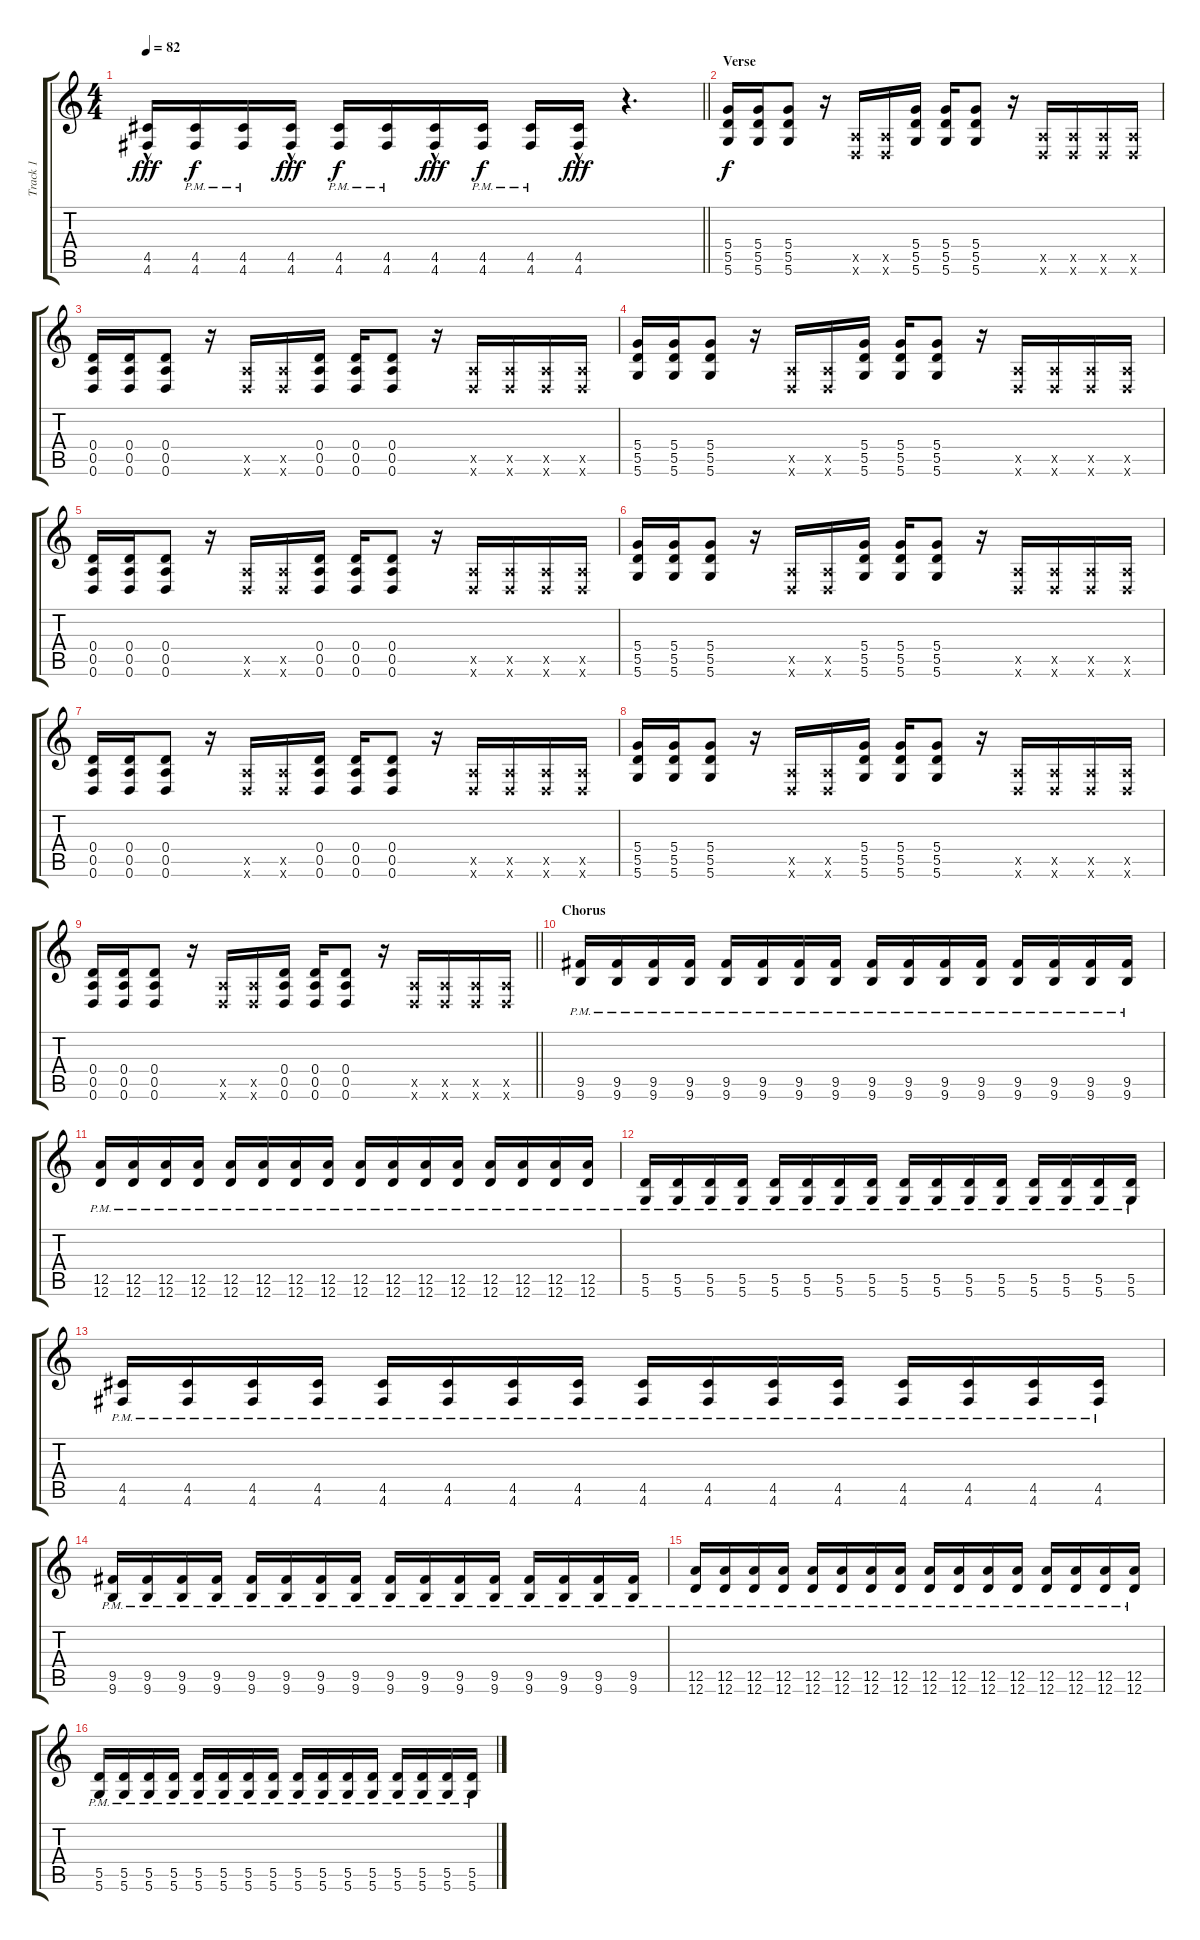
\track ("Track 1" "Track 1") {instrument overdrivenguitar}
\staff {score tabs}
\tuning (E4 B3 G3 D3 A2 D2) {hide}
\ts (4 4)
\tempo 82
\clef g2
\barLineRight lightlight
\ks c
(4.5{hac} 4.6{hac}).16{dy fff} (4.5{pm} 4.6{pm}).16{dy f} (4.5{pm} 4.6{pm}).16 (4.5{hac} 4.6{hac}).16{dy fff} (4.5{pm} 4.6{pm}).16{dy f} (4.5{pm} 4.6{pm}).16 (4.5{hac} 4.6{hac}).16{dy fff} (4.5{pm} 4.6{pm}).16{dy f} (4.5{pm} 4.6{pm}).16 (4.5{hac} 4.6{hac}).16{dy fff} r.4{d} |
\section ("" "Verse")
(5.4 5.5 5.6).16{dy f} (5.4 5.5 5.6).16 (5.4 5.5 5.6).8 r.16 (0.5{x} 0.6{x}).16 (0.5{x} 0.6{x}).16 (5.4 5.5 5.6).16 (5.4 5.5 5.6).16 (5.4 5.5 5.6).8 r.16 (0.5{x} 0.6{x}).16 (0.5{x} 0.6{x}).16 (0.5{x} 0.6{x}).16 (0.5{x} 0.6{x}).16 |
(0.4 0.5 0.6).16 (0.4 0.5 0.6).16 (0.4 0.5 0.6).8 r.16 (0.5{x} 0.6{x}).16 (0.5{x} 0.6{x}).16 (0.4 0.5 0.6).16 (0.4 0.5 0.6).16 (0.4 0.5 0.6).8 r.16 (0.5{x} 0.6{x}).16 (0.5{x} 0.6{x}).16 (0.5{x} 0.6{x}).16 (0.5{x} 0.6{x}).16 |
(5.4 5.5 5.6).16 (5.4 5.5 5.6).16 (5.4 5.5 5.6).8 r.16 (0.5{x} 0.6{x}).16 (0.5{x} 0.6{x}).16 (5.4 5.5 5.6).16 (5.4 5.5 5.6).16 (5.4 5.5 5.6).8 r.16 (0.5{x} 0.6{x}).16 (0.5{x} 0.6{x}).16 (0.5{x} 0.6{x}).16 (0.5{x} 0.6{x}).16 |
(0.4 0.5 0.6).16 (0.4 0.5 0.6).16 (0.4 0.5 0.6).8 r.16 (0.5{x} 0.6{x}).16 (0.5{x} 0.6{x}).16 (0.4 0.5 0.6).16 (0.4 0.5 0.6).16 (0.4 0.5 0.6).8 r.16 (0.5{x} 0.6{x}).16 (0.5{x} 0.6{x}).16 (0.5{x} 0.6{x}).16 (0.5{x} 0.6{x}).16 |
(5.4 5.5 5.6).16 (5.4 5.5 5.6).16 (5.4 5.5 5.6).8 r.16 (0.5{x} 0.6{x}).16 (0.5{x} 0.6{x}).16 (5.4 5.5 5.6).16 (5.4 5.5 5.6).16 (5.4 5.5 5.6).8 r.16 (0.5{x} 0.6{x}).16 (0.5{x} 0.6{x}).16 (0.5{x} 0.6{x}).16 (0.5{x} 0.6{x}).16 |
(0.4 0.5 0.6).16 (0.4 0.5 0.6).16 (0.4 0.5 0.6).8 r.16 (0.5{x} 0.6{x}).16 (0.5{x} 0.6{x}).16 (0.4 0.5 0.6).16 (0.4 0.5 0.6).16 (0.4 0.5 0.6).8 r.16 (0.5{x} 0.6{x}).16 (0.5{x} 0.6{x}).16 (0.5{x} 0.6{x}).16 (0.5{x} 0.6{x}).16 |
(5.4 5.5 5.6).16 (5.4 5.5 5.6).16 (5.4 5.5 5.6).8 r.16 (0.5{x} 0.6{x}).16 (0.5{x} 0.6{x}).16 (5.4 5.5 5.6).16 (5.4 5.5 5.6).16 (5.4 5.5 5.6).8 r.16 (0.5{x} 0.6{x}).16 (0.5{x} 0.6{x}).16 (0.5{x} 0.6{x}).16 (0.5{x} 0.6{x}).16 |
\barLineRight lightlight
(0.4 0.5 0.6).16 (0.4 0.5 0.6).16 (0.4 0.5 0.6).8 r.16 (0.5{x} 0.6{x}).16 (0.5{x} 0.6{x}).16 (0.4 0.5 0.6).16 (0.4 0.5 0.6).16 (0.4 0.5 0.6).8 r.16 (0.5{x} 0.6{x}).16 (0.5{x} 0.6{x}).16 (0.5{x} 0.6{x}).16 (0.5{x} 0.6{x}).16 |
\section ("" "Chorus")
(9.5{pm} 9.6{pm}).16 (9.5{pm} 9.6{pm}).16 (9.5{pm} 9.6{pm}).16 (9.5{pm} 9.6{pm}).16 (9.5{pm} 9.6{pm}).16 (9.5{pm} 9.6{pm}).16 (9.5{pm} 9.6{pm}).16 (9.5{pm} 9.6{pm}).16 (9.5{pm} 9.6{pm}).16 (9.5{pm} 9.6{pm}).16 (9.5{pm} 9.6{pm}).16 (9.5{pm} 9.6{pm}).16 (9.5{pm} 9.6{pm}).16 (9.5{pm} 9.6{pm}).16 (9.5{pm} 9.6{pm}).16 (9.5{pm} 9.6{pm}).16 |
(12.5{pm} 12.6{pm}).16 (12.5{pm} 12.6{pm}).16 (12.5{pm} 12.6{pm}).16 (12.5{pm} 12.6{pm}).16 (12.5{pm} 12.6{pm}).16 (12.5{pm} 12.6{pm}).16 (12.5{pm} 12.6{pm}).16 (12.5{pm} 12.6{pm}).16 (12.5{pm} 12.6{pm}).16 (12.5{pm} 12.6{pm}).16 (12.5{pm} 12.6{pm}).16 (12.5{pm} 12.6{pm}).16 (12.5{pm} 12.6{pm}).16 (12.5{pm} 12.6{pm}).16 (12.5{pm} 12.6{pm}).16 (12.5{pm} 12.6{pm}).16 |
(5.5{pm} 5.6{pm}).16 (5.5{pm} 5.6{pm}).16 (5.5{pm} 5.6{pm}).16 (5.5{pm} 5.6{pm}).16 (5.5{pm} 5.6{pm}).16 (5.5{pm} 5.6{pm}).16 (5.5{pm} 5.6{pm}).16 (5.5{pm} 5.6{pm}).16 (5.5{pm} 5.6{pm}).16 (5.5{pm} 5.6{pm}).16 (5.5{pm} 5.6{pm}).16 (5.5{pm} 5.6{pm}).16 (5.5{pm} 5.6{pm}).16 (5.5{pm} 5.6{pm}).16 (5.5{pm} 5.6{pm}).16 (5.5{pm} 5.6{pm}).16 |
(4.5{pm} 4.6{pm}).16 (4.5{pm} 4.6{pm}).16 (4.5{pm} 4.6{pm}).16 (4.5{pm} 4.6{pm}).16 (4.5{pm} 4.6{pm}).16 (4.5{pm} 4.6{pm}).16 (4.5{pm} 4.6{pm}).16 (4.5{pm} 4.6{pm}).16 (4.5{pm} 4.6{pm}).16 (4.5{pm} 4.6{pm}).16 (4.5{pm} 4.6{pm}).16 (4.5{pm} 4.6{pm}).16 (4.5{pm} 4.6{pm}).16 (4.5{pm} 4.6{pm}).16 (4.5{pm} 4.6{pm}).16 (4.5{pm} 4.6{pm}).16 |
(9.5{pm} 9.6{pm}).16 (9.5{pm} 9.6{pm}).16 (9.5{pm} 9.6{pm}).16 (9.5{pm} 9.6{pm}).16 (9.5{pm} 9.6{pm}).16 (9.5{pm} 9.6{pm}).16 (9.5{pm} 9.6{pm}).16 (9.5{pm} 9.6{pm}).16 (9.5{pm} 9.6{pm}).16 (9.5{pm} 9.6{pm}).16 (9.5{pm} 9.6{pm}).16 (9.5{pm} 9.6{pm}).16 (9.5{pm} 9.6{pm}).16 (9.5{pm} 9.6{pm}).16 (9.5{pm} 9.6{pm}).16 (9.5{pm} 9.6{pm}).16 |
(12.5{pm} 12.6{pm}).16 (12.5{pm} 12.6{pm}).16 (12.5{pm} 12.6{pm}).16 (12.5{pm} 12.6{pm}).16 (12.5{pm} 12.6{pm}).16 (12.5{pm} 12.6{pm}).16 (12.5{pm} 12.6{pm}).16 (12.5{pm} 12.6{pm}).16 (12.5{pm} 12.6{pm}).16 (12.5{pm} 12.6{pm}).16 (12.5{pm} 12.6{pm}).16 (12.5{pm} 12.6{pm}).16 (12.5{pm} 12.6{pm}).16 (12.5{pm} 12.6{pm}).16 (12.5{pm} 12.6{pm}).16 (12.5{pm} 12.6{pm}).16 |
(5.5{pm} 5.6{pm}).16 (5.5{pm} 5.6{pm}).16 (5.5{pm} 5.6{pm}).16 (5.5{pm} 5.6{pm}).16 (5.5{pm} 5.6{pm}).16 (5.5{pm} 5.6{pm}).16 (5.5{pm} 5.6{pm}).16 (5.5{pm} 5.6{pm}).16 (5.5{pm} 5.6{pm}).16 (5.5{pm} 5.6{pm}).16 (5.5{pm} 5.6{pm}).16 (5.5{pm} 5.6{pm}).16 (5.5{pm} 5.6{pm}).16 (5.5{pm} 5.6{pm}).16 (5.5{pm} 5.6{pm}).16 (5.5{pm} 5.6{pm}).16
